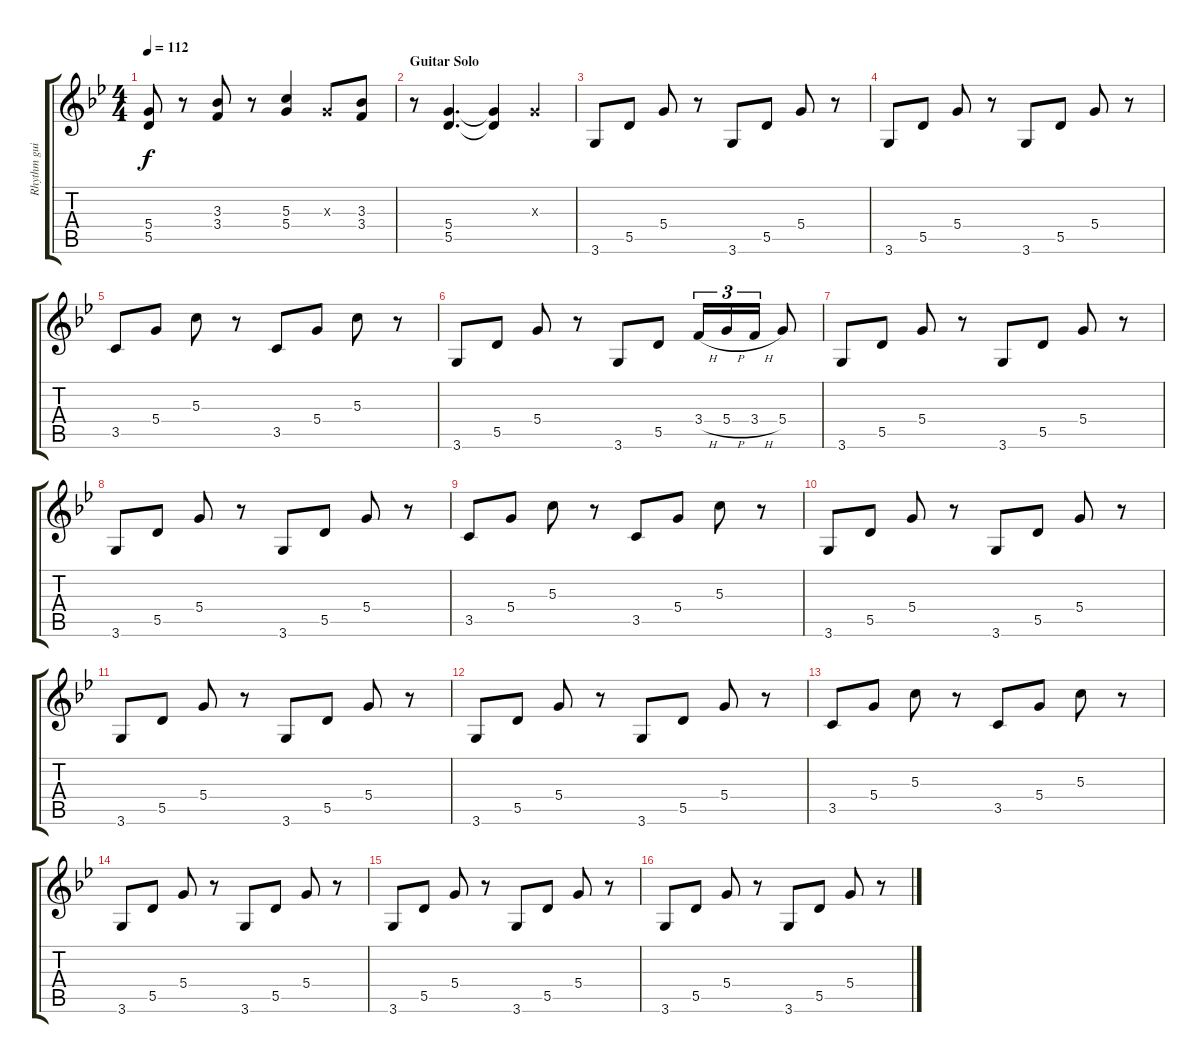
\track ("Rhythm guitar" "Rhythm gui") {instrument distortionguitar}
\staff {score tabs}
\tuning (E4 B3 G3 D3 A2 E2) {hide}
\ts (4 4)
\tempo 112
\clef g2
\ks bb
(5.4 5.5).8{dy f} r.8 (3.3 3.4).8 r.8 (5.3 5.4).4 0.3{x}.8 (3.3 3.4).8 |
\section ("" "Guitar Solo")
r.8 (5.4 5.5).4{d} (5.4{t} 5.5{t}).4 0.3{x}.4 |
3.6.8 5.5.8 5.4.8 r.8 3.6.8 5.5.8 5.4.8 r.8 |
3.6.8 5.5.8 5.4.8 r.8 3.6.8 5.5.8 5.4.8 r.8 |
3.5.8 5.4.8 5.3.8 r.8 3.5.8 5.4.8 5.3.8 r.8 |
3.6.8 5.5.8 5.4.8 r.8 3.6.8 5.5.8 3.4{h}.16{tu (3 2)} 5.4{h}.16{tu (3 2)} 3.4{h}.16{tu (3 2)} 5.4.8 |
3.6.8 5.5.8 5.4.8 r.8 3.6.8 5.5.8 5.4.8 r.8 |
3.6.8 5.5.8 5.4.8 r.8 3.6.8 5.5.8 5.4.8 r.8 |
3.5.8 5.4.8 5.3.8 r.8 3.5.8 5.4.8 5.3.8 r.8 |
3.6.8 5.5.8 5.4.8 r.8 3.6.8 5.5.8 5.4.8 r.8 |
3.6.8 5.5.8 5.4.8 r.8 3.6.8 5.5.8 5.4.8 r.8 |
3.6.8 5.5.8 5.4.8 r.8 3.6.8 5.5.8 5.4.8 r.8 |
3.5.8 5.4.8 5.3.8 r.8 3.5.8 5.4.8 5.3.8 r.8 |
3.6.8 5.5.8 5.4.8 r.8 3.6.8 5.5.8 5.4.8 r.8 |
3.6.8 5.5.8 5.4.8 r.8 3.6.8 5.5.8 5.4.8 r.8 |
3.6.8 5.5.8 5.4.8 r.8 3.6.8 5.5.8 5.4.8 r.8
